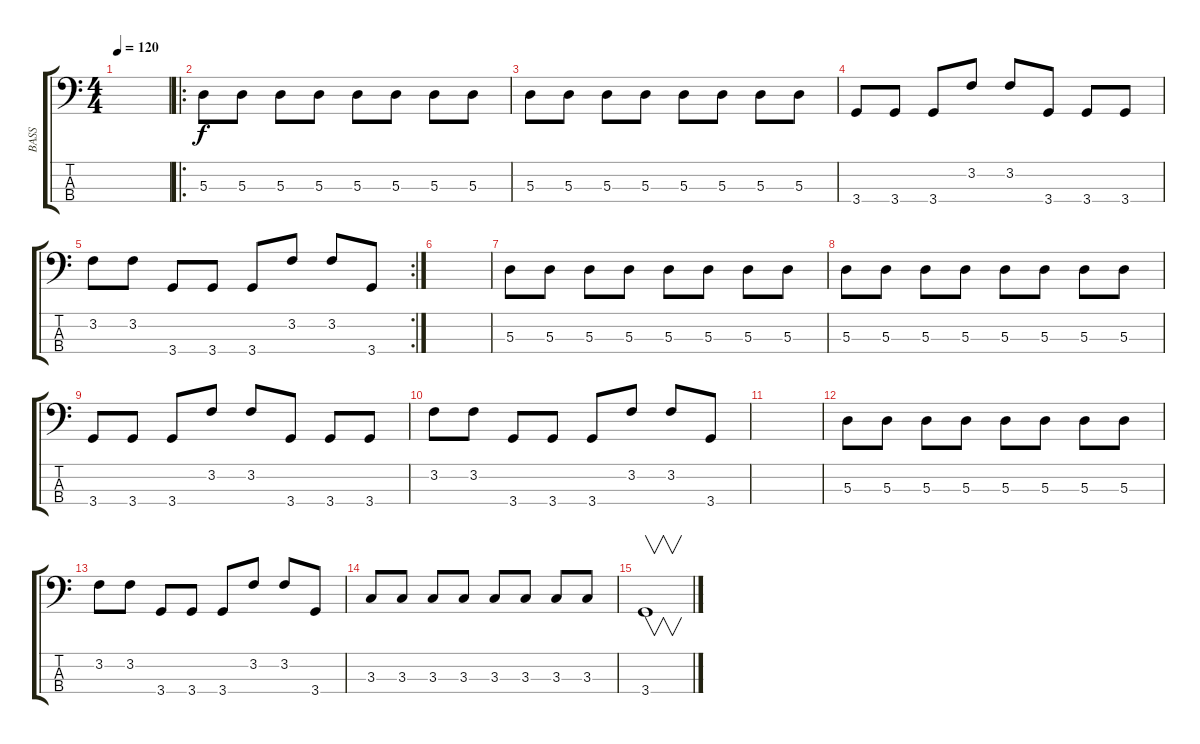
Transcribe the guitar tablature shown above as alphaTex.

\track ("BASS" "BASS") {instrument electricbasspick}
\staff {score tabs}
\tuning (G2 D2 A1 E1) {hide}
\ts (4 4)
\tempo 120
\clef f4
\ks c
|
\ro
5.3.8 5.3.8 5.3.8 5.3.8 5.3.8 5.3.8 5.3.8 5.3.8 |
5.3.8 5.3.8 5.3.8 5.3.8 5.3.8 5.3.8 5.3.8 5.3.8 |
3.4.8 3.4.8 3.4.8 3.2.8 3.2.8 3.4.8 3.4.8 3.4.8 |
\rc 2
3.2.8 3.2.8 3.4.8 3.4.8 3.4.8 3.2.8 3.2.8 3.4.8 |
|
5.3.8 5.3.8 5.3.8 5.3.8 5.3.8 5.3.8 5.3.8 5.3.8 |
5.3.8 5.3.8 5.3.8 5.3.8 5.3.8 5.3.8 5.3.8 5.3.8 |
3.4.8 3.4.8 3.4.8 3.2.8 3.2.8 3.4.8 3.4.8 3.4.8 |
3.2.8 3.2.8 3.4.8 3.4.8 3.4.8 3.2.8 3.2.8 3.4.8 |
|
5.3.8 5.3.8 5.3.8 5.3.8 5.3.8 5.3.8 5.3.8 5.3.8 |
3.2.8 3.2.8 3.4.8 3.4.8 3.4.8 3.2.8 3.2.8 3.4.8 |
3.3.8 3.3.8 3.3.8 3.3.8 3.3.8 3.3.8 3.3.8 3.3.8 |
3.4.1{v}
